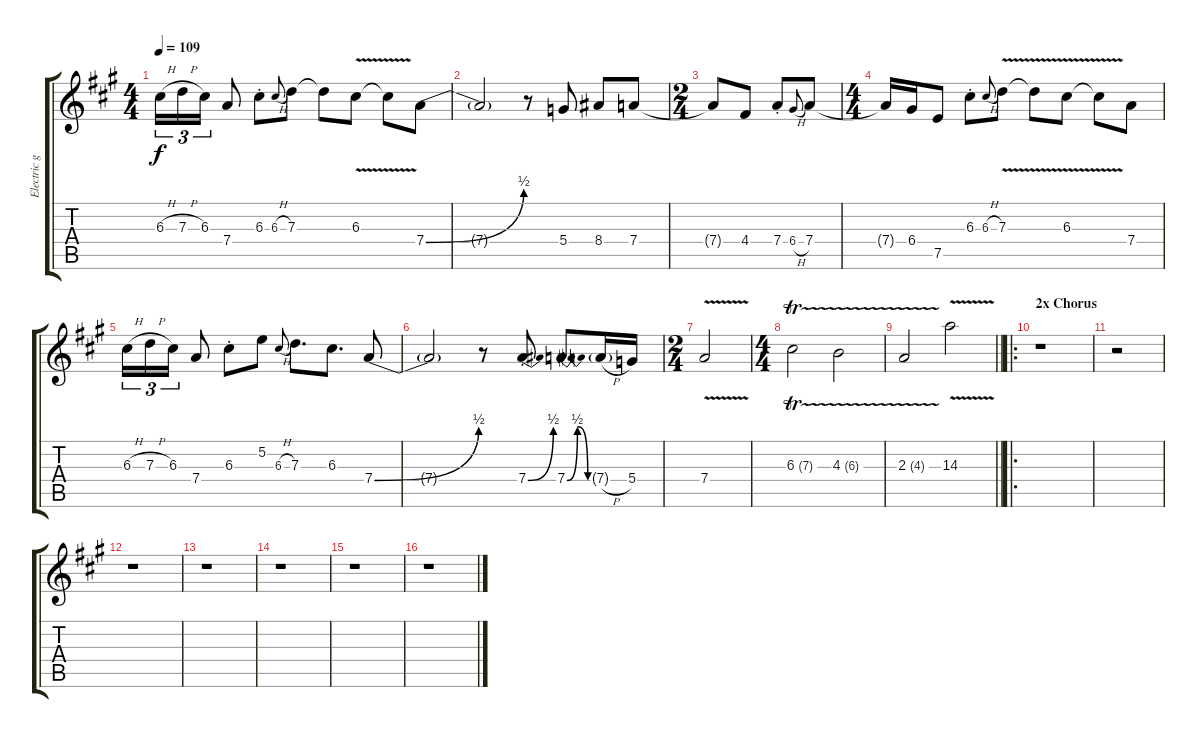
\track ("Electric guitar: Solo (lower)" "Electric g") {instrument overdrivenguitar}
\staff {score tabs}
\tuning (E4 B3 G3 D3 A2 E2) {hide}
\ts (4 4)
\tempo 109
\clef g2
\ks a
6.3{h}.16{tu (3 2) dy f} 7.3{h}.16{tu (3 2)} 6.3.16{tu (3 2)} 7.4.8 6.3{st}.8 6.3{h}.8{gr onbeat} 7.3.8 7.3{t}.8 6.3{v}.8 6.3{t}.8 7.4{be (bend 0 0 60 2)}.8 |
7.4{t}.2 r.8 5.4.8 8.4.8 7.4.8 |
\ts (2 4)
7.4{t}.8 4.4.8 7.4{st}.8 6.4{h}.8{gr onbeat} 7.4.8 |
\ts (4 4)
7.4{t}.16 6.4.16 7.5.8 6.3{st}.8 6.3{h}.8{gr onbeat} 7.3{v}.8 7.3{t}.8 6.3{v}.8 6.3{t}.8 7.4.8 |
6.3{h}.16{tu (3 2)} 7.3{h}.16{tu (3 2)} 6.3.16{tu (3 2)} 7.4.8 6.3{st}.8 5.2.8 6.3{h}.8{gr onbeat} 7.3.8{d} 6.3.8{d} 7.4{be (bend 0 0 60 2)}.8 |
7.4{t}.2 r.8 7.4{be (bend 0 0 60 2) st}.8 7.4{be (bendrelease 0 0 3 2 55 2 60 0)}.8 7.4{h g}.16 5.4.16 |
\ts (2 4)
7.4{v}.2 |
\ts (4 4)
6.3{tr (7 32)}.2 4.3{tr (6 32)}.2 |
\barLineRight lightlight
2.3{tr (4 32)}.2 14.3{v}.2 |
\ro
\section ("" "2x Chorus")
r.1 |
r.2 |
r.1 |
r.1 |
r.1 |
r.1 |
r.1
